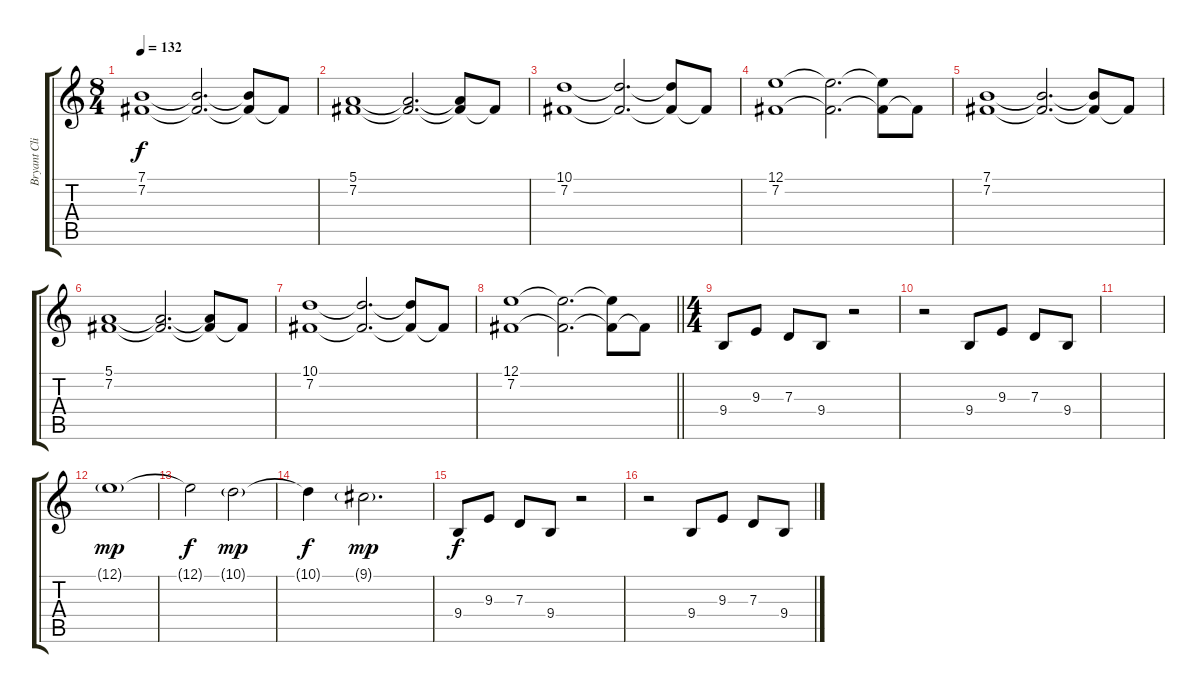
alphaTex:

\track ("Bryant Clifford Meyer " "Bryant Cli") {instrument pad2warm}
\staff {score tabs}
\tuning (E4 B3 G3 D3 A2 E2) {hide}
\ts (8 4)
\tempo 132
\clef g2
\ks c
(7.1 7.2).1{dy f} (7.1{t} 7.2{t}).2{d} (7.1{t} 7.2{t}).8 7.2{t}.8 |
(5.1 7.2).1 (5.1{t} 7.2{t}).2{d} (5.1{t} 7.2{t}).8 7.2{t}.8 |
(10.1 7.2).1 (10.1{t} 7.2{t}).2{d} (10.1{t} 7.2{t}).8 7.2{t}.8 |
(12.1 7.2).1 (12.1{t} 7.2{t}).2{d} (12.1{t} 7.2{t}).8 7.2{t}.8 |
(7.1 7.2).1 (7.1{t} 7.2{t}).2{d} (7.1{t} 7.2{t}).8 7.2{t}.8 |
(5.1 7.2).1 (5.1{t} 7.2{t}).2{d} (5.1{t} 7.2{t}).8 7.2{t}.8 |
(10.1 7.2).1 (10.1{t} 7.2{t}).2{d} (10.1{t} 7.2{t}).8 7.2{t}.8 |
\barLineRight lightlight
(12.1 7.2).1 (12.1{t} 7.2{t}).2{d} (12.1{t} 7.2{t}).8 7.2{t}.8 |
\ts (4 4)
9.4.8{volume 15} 9.3.8 7.3.8 9.4.8 r.2 |
r.2 9.4.8 9.3.8 7.3.8 9.4.8 |
|
12.1{g}.1{dy mp} |
12.1{t}.2{dy f} 10.1{g}.2{dy mp} |
10.1{t}.4{dy f} 9.1{g}.2{d dy mp} |
9.4.8{dy f} 9.3.8 7.3.8 9.4.8 r.2 |
r.2 9.4.8 9.3.8 7.3.8 9.4.8
